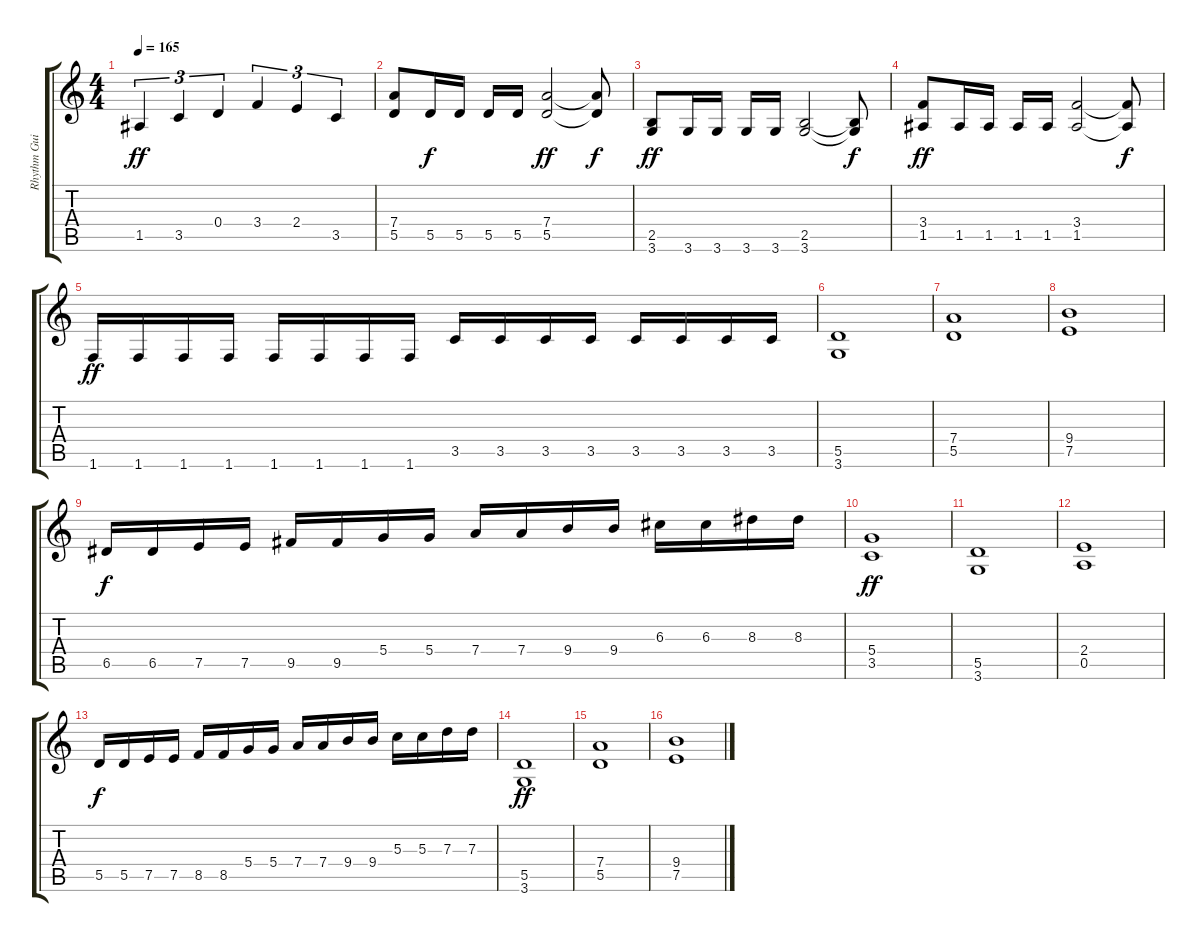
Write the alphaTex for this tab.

\track ("Rhythm Guitar" "Rhythm Gui") {instrument distortionguitar}
\staff {score tabs}
\tuning (E4 B3 G3 D3 A2 E2) {hide}
\ts (4 4)
\tempo 165
\clef g2
\ks c
1.5.4{tu (3 2) dy ff} 3.5.4{tu (3 2)} 0.4.4{tu (3 2)} 3.4.4{tu (3 2)} 2.4.4{tu (3 2)} 3.5.4{tu (3 2)} |
(7.4 5.5).8 5.5.16{dy f} 5.5.16 5.5.16 5.5.16 (7.4 5.5).2{dy ff} (7.4{t} 5.5{t}).8{dy f} |
(2.5 3.6).8{dy ff} 3.6.16 3.6.16 3.6.16 3.6.16 (2.5 3.6).2 (2.5{t} 3.6{t}).8{dy f} |
(3.4 1.5).8{dy ff} 1.5.16 1.5.16 1.5.16 1.5.16 (3.4 1.5).2 (3.4{t} 1.5{t}).8{dy f} |
1.6.16{dy ff} 1.6.16 1.6.16 1.6.16 1.6.16 1.6.16 1.6.16 1.6.16 3.5.16 3.5.16 3.5.16 3.5.16 3.5.16 3.5.16 3.5.16 3.5.16 |
(5.5 3.6).1 |
(7.4 5.5).1 |
(9.4 7.5).1 |
6.5.16{dy f} 6.5.16 7.5.16 7.5.16 9.5.16 9.5.16 5.4.16 5.4.16 7.4.16 7.4.16 9.4.16 9.4.16 6.3.16 6.3.16 8.3.16 8.3.16 |
(5.4 3.5).1{dy ff} |
(5.5 3.6).1 |
(2.4 0.5).1 |
5.5.16{dy f} 5.5.16 7.5.16 7.5.16 8.5.16 8.5.16 5.4.16 5.4.16 7.4.16 7.4.16 9.4.16 9.4.16 5.3.16 5.3.16 7.3.16 7.3.16 |
(5.5 3.6).1{dy ff} |
(7.4 5.5).1 |
(9.4 7.5).1
